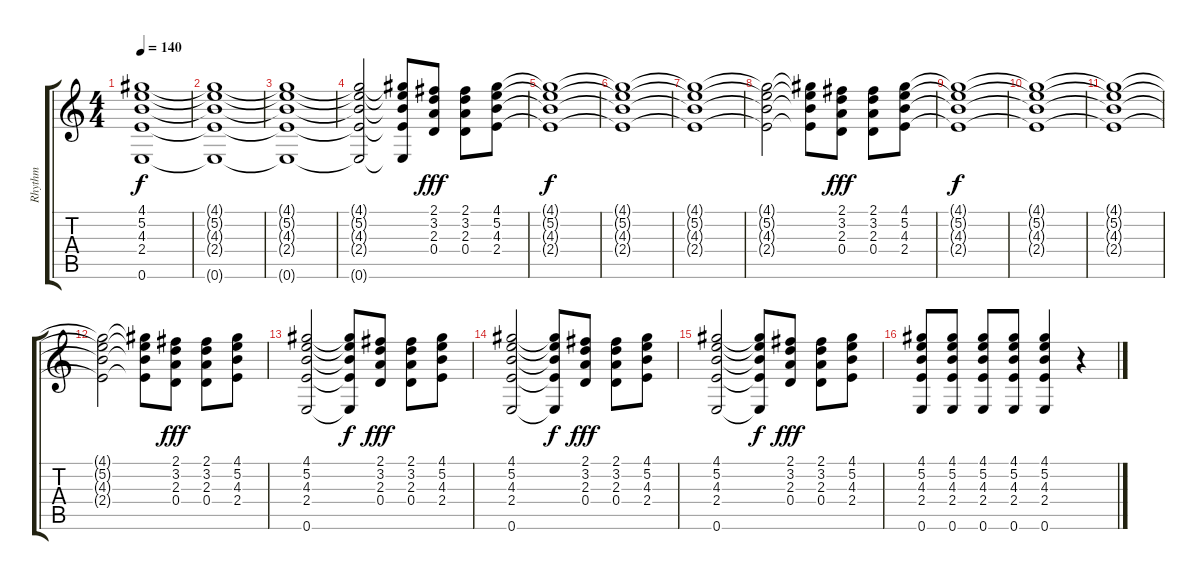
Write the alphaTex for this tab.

\track ("Rhythm" "Rhythm") {instrument overdrivenguitar}
\staff {score tabs}
\tuning (E4 B3 G3 D3 A2 E2) {hide}
\ts (4 4)
\tempo 140
\clef g2
\ks c
(4.1{t} 5.2{t} 4.3{t} 2.4{t} 0.6{t}).1{dy f} |
(4.1{t} 5.2{t} 4.3{t} 2.4{t} 0.6{t}).1 |
(4.1{t} 5.2{t} 4.3{t} 2.4{t} 0.6{t}).1 |
(4.1{t} 5.2{t} 4.3{t} 2.4{t} 0.6{t}).2 (4.1{t} 5.2{t} 4.3{t} 2.4{t} 0.6{t}).8 (2.1 3.2 2.3 0.4).8{dy fff} (2.1 3.2 2.3 0.4).8 (4.1 5.2 4.3 2.4).8 |
(4.1{t} 5.2{t} 4.3{t} 2.4{t}).1{dy f} |
(4.1{t} 5.2{t} 4.3{t} 2.4{t}).1 |
(4.1{t} 5.2{t} 4.3{t} 2.4{t}).1 |
(4.1{t} 5.2{t} 4.3{t} 2.4{t}).2 (4.1{t} 5.2{t} 4.3{t} 2.4{t}).8 (2.1 3.2 2.3 0.4).8{dy fff} (2.1 3.2 2.3 0.4).8 (4.1 5.2 4.3 2.4).8 |
(4.1{t} 5.2{t} 4.3{t} 2.4{t}).1{dy f} |
(4.1{t} 5.2{t} 4.3{t} 2.4{t}).1 |
(4.1{t} 5.2{t} 4.3{t} 2.4{t}).1 |
(4.1{t} 5.2{t} 4.3{t} 2.4{t}).2 (4.1{t} 5.2{t} 4.3{t} 2.4{t}).8 (2.1 3.2 2.3 0.4).8{dy fff} (2.1 3.2 2.3 0.4).8 (4.1 5.2 4.3 2.4).8 |
(4.1 5.2 4.3 2.4 0.6).2 (4.1{t} 5.2{t} 4.3{t} 2.4{t} 0.6{t}).8{dy f} (2.1 3.2 2.3 0.4).8{dy fff} (2.1 3.2 2.3 0.4).8 (4.1 5.2 4.3 2.4).8 |
(4.1 5.2 4.3 2.4 0.6).2 (4.1{t} 5.2{t} 4.3{t} 2.4{t} 0.6{t}).8{dy f} (2.1 3.2 2.3 0.4).8{dy fff} (2.1 3.2 2.3 0.4).8 (4.1 5.2 4.3 2.4).8 |
(4.1 5.2 4.3 2.4 0.6).2 (4.1{t} 5.2{t} 4.3{t} 2.4{t} 0.6{t}).8{dy f} (2.1 3.2 2.3 0.4).8{dy fff} (2.1 3.2 2.3 0.4).8 (4.1 5.2 4.3 2.4).8 |
(4.1 5.2 4.3 2.4 0.6).8 (4.1 5.2 4.3 2.4 0.6).8 (4.1 5.2 4.3 2.4 0.6).8 (4.1 5.2 4.3 2.4 0.6).8 (4.1 5.2 4.3 2.4 0.6).4 r.4
